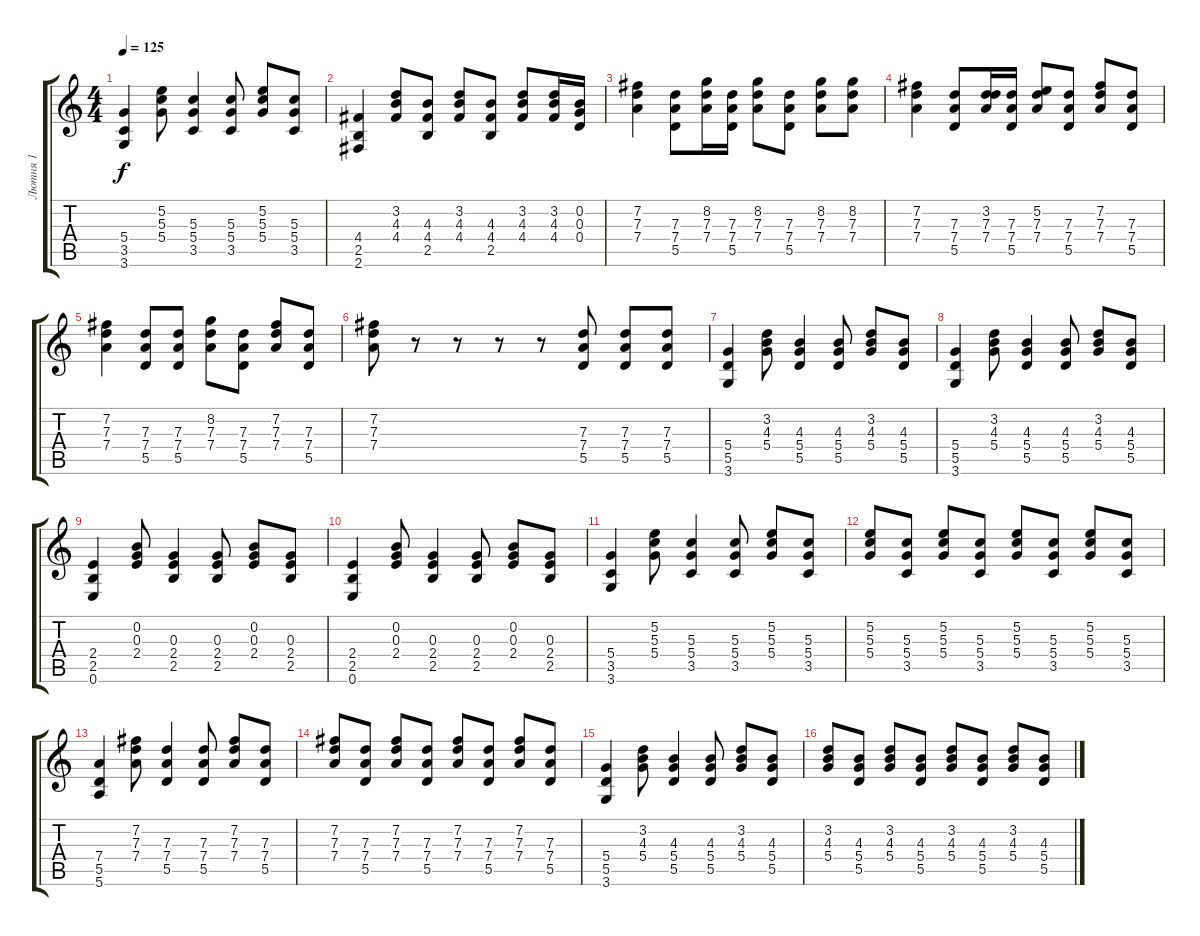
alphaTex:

\track ("Лютня 1" "Лютня 1") {instrument acousticguitarsteel}
\staff {score tabs}
\tuning (E4 B3 G3 D3 A2 E2) {hide}
\ts (4 4)
\tempo 125
\clef g2
\ks c
(5.4 3.5 3.6).4{dy f} (5.2 5.3 5.4).8 (5.3 5.4 3.5).4 (5.3 5.4 3.5).8 (5.2 5.3 5.4).8 (5.3 5.4 3.5).8 |
(4.4 2.5 2.6).4 (3.2 4.3 4.4).8 (4.3 4.4 2.5).8 (3.2 4.3 4.4).8 (4.3 4.4 2.5).8 (3.2 4.3 4.4).8 (3.2 4.3 4.4).16 (0.2 0.3 0.4).16 |
(7.2 7.3 7.4).4 (7.3 7.4 5.5).8 (8.2 7.3 7.4).16 (7.3 7.4 5.5).16 (8.2 7.3 7.4).8 (7.3 7.4 5.5).8 (8.2 7.3 7.4).8 (8.2 7.3 7.4).8 |
(7.2 7.3 7.4).4 (7.3 7.4 5.5).8 (3.2 7.3 7.4).16 (7.3 7.4 5.5).16 (5.2 7.3 7.4).8 (7.3 7.4 5.5).8 (7.2 7.3 7.4).8 (7.3 7.4 5.5).8 |
(7.2 7.3 7.4).4 (7.3 7.4 5.5).8 (7.3 7.4 5.5).8 (8.2 7.3 7.4).8 (7.3 7.4 5.5).8 (7.2 7.3 7.4).8 (7.3 7.4 5.5).8 |
(7.2 7.3 7.4).8 r.8 r.8 r.8 r.8 (7.3 7.4 5.5).8 (7.3 7.4 5.5).8 (7.3 7.4 5.5).8 |
(5.4 5.5 3.6).4 (3.2 4.3 5.4).8 (4.3 5.4 5.5).4 (4.3 5.4 5.5).8 (3.2 4.3 5.4).8 (4.3 5.4 5.5).8 |
(5.4 5.5 3.6).4 (3.2 4.3 5.4).8 (4.3 5.4 5.5).4 (4.3 5.4 5.5).8 (3.2 4.3 5.4).8 (4.3 5.4 5.5).8 |
(2.4 2.5 0.6).4 (0.2 0.3 2.4).8 (0.3 2.4 2.5).4 (0.3 2.4 2.5).8 (0.2 0.3 2.4).8 (0.3 2.4 2.5).8 |
(2.4 2.5 0.6).4 (0.2 0.3 2.4).8 (0.3 2.4 2.5).4 (0.3 2.4 2.5).8 (0.2 0.3 2.4).8 (0.3 2.4 2.5).8 |
(5.4 3.5 3.6).4 (5.2 5.3 5.4).8 (5.3 5.4 3.5).4 (5.3 5.4 3.5).8 (5.2 5.3 5.4).8 (5.3 5.4 3.5).8 |
(5.2 5.3 5.4).8 (5.3 5.4 3.5).8 (5.2 5.3 5.4).8 (5.3 5.4 3.5).8 (5.2 5.3 5.4).8 (5.3 5.4 3.5).8 (5.2 5.3 5.4).8 (5.3 5.4 3.5).8 |
(7.4 5.5 5.6).4 (7.2 7.3 7.4).8 (7.3 7.4 5.5).4 (7.3 7.4 5.5).8 (7.2 7.3 7.4).8 (7.3 7.4 5.5).8 |
(7.2 7.3 7.4).8 (7.3 7.4 5.5).8 (7.2 7.3 7.4).8 (7.3 7.4 5.5).8 (7.2 7.3 7.4).8 (7.3 7.4 5.5).8 (7.2 7.3 7.4).8 (7.3 7.4 5.5).8 |
(5.4 5.5 3.6).4 (3.2 4.3 5.4).8 (4.3 5.4 5.5).4 (4.3 5.4 5.5).8 (3.2 4.3 5.4).8 (4.3 5.4 5.5).8 |
(3.2 4.3 5.4).8 (4.3 5.4 5.5).8 (3.2 4.3 5.4).8 (4.3 5.4 5.5).8 (3.2 4.3 5.4).8 (4.3 5.4 5.5).8 (3.2 4.3 5.4).8 (4.3 5.4 5.5).8
